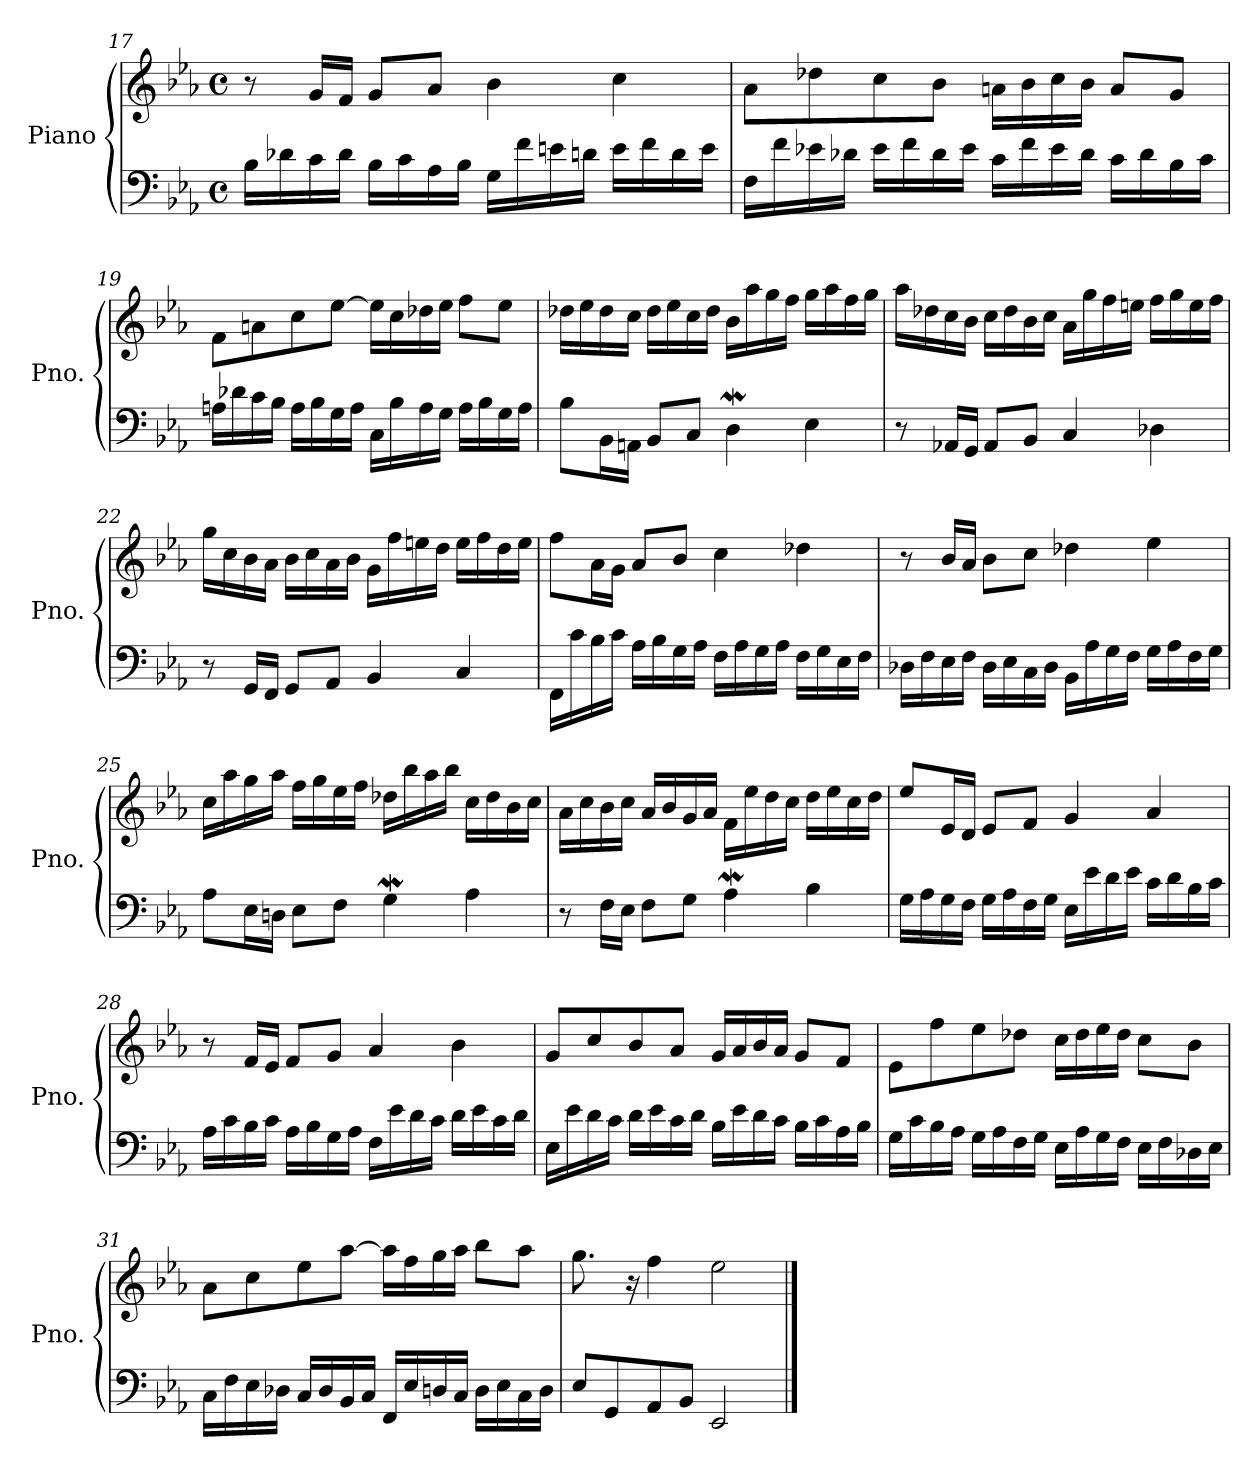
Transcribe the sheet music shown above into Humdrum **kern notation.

**kern	**kern
*part1	*part1
*staff2	*staff1
*I"Piano	*
*I'Pno.	*
*clefF4	*clefG2
*k[b-e-a-]	*k[b-e-a-]
*M4/4	*M4/4
*met(c)	*met(c)
=17	=17
16B-\LL	8r
16d-X\	.
16c\	16g/LL
16d-\JJ	16f/JJ
16B-\LL	8g/L
16c\	.
16A-\	8a-/J
16B-\JJ	.
16G\LL	4b-\
16f\	.
16en\	.
16dn\JJ	.
16e\LL	4cc\
16f\	.
16d\	.
16e\JJ	.
=18	=18
16F\LL	8a-\L
16f\	.
16e-X\	8dd-X\
16d-X\JJ	.
16e-\LL	8cc\
16f\	.
16d-\	8b-\J
16e-\JJ	.
16c\LL	16an\LL
16f\	16b-\
16e-\	16cc\
16d-\JJ	16b-\JJ
16c\LL	8a/L
16d-\	.
16B-\	8g/J
16c\JJ	.
!!LO:LB:g=z
=19	=19
16An\LL	8f\L
16d-X\	.
16c\	8an\
16B-\JJ	.
16A\LL	8cc\
16B-\	.
16G\	[8ee-\J
16A\JJ	.
16C\LL	16ee-\LL]
16B-\	16cc\
16A\	16dd-X\
16G\JJ	16ee-\JJ
16A\LL	8ff\L
16B-\	.
16G\	8ee-\J
16A\JJ	.
!!LO:LB:g=z
=20	=20
8B-\L	16dd-X\LL
.	16ee-\
16BB-\L	16dd-\
16AAn\JJ	16cc\JJ
8BB-/L	16dd-\LL
.	16ee-\
8C/J	16cc\
.	16dd-\JJ
4DW\	16b-\LL
.	16aa-\
.	16gg\
.	16ff\JJ
4E-\	16gg\LL
.	16aa-\
.	16ff\
.	16gg\JJ
=21	=21
8r	16aa-\LL
.	16dd-X\
16AA-X/LL	16cc\
16GG/JJ	16b-\JJ
8AA-/L	16cc\LL
.	16dd-\
8BB-/J	16b-\
.	16cc\JJ
4C/	16a-\LL
.	16gg\
.	16ff\
.	16een\JJ
4D-X\	16ff\LL
.	16gg\
.	16ee\
.	16ff\JJ
=22	=22
8r	16gg\LL
.	16cc\
16GG/LL	16b-\
16FF/JJ	16a-\JJ
8GG/L	16b-\LL
.	16cc\
8AA-/J	16a-\
.	16b-\JJ
4BB-/	16g\LL
.	16ff\
.	16een\
.	16dd\JJ
4C/	16ee\LL
.	16ff\
.	16dd\
.	16ee\JJ
=23	=23
16FF\LL	8ff\L
16c\	.
16B-\	16a-\L
16c\JJ	16g\JJ
16A-\LL	8a-/L
16B-\	.
16G\	8b-/J
16A-\JJ	.
16F\LL	4cc\
16A-\	.
16G\	.
16A-\JJ	.
16F\LL	4dd-X\
16G\	.
16E-\	.
16F\JJ	.
!!LO:PB:g=z
=24	=24
16D-X\LL	8r
16F\	.
16E-\	16b-/LL
16F\JJ	16a-/JJ
16D-\LL	8b-\L
16E-\	.
16C\	8cc\J
16D-\JJ	.
16BB-\LL	4dd-X\
16A-\	.
16G\	.
16F\JJ	.
16G\LL	4ee-\
16A-\	.
16F\	.
16G\JJ	.
=25	=25
8A-\L	16cc\LL
.	16aa-\
16E-\L	16gg\
16Dn\JJ	16aa-\JJ
8E-\L	16ff\LL
.	16gg\
8F\J	16ee-\
.	16ff\JJ
4GW\	16dd-X\LL
.	16bb-\
.	16aa-\
.	16bb-\JJ
4A-\	16cc\LL
.	16dd-\
.	16b-\
.	16cc\JJ
=26	=26
8r	16a-\LL
.	16cc\
16F\LL	16b-\
16E-\JJ	16cc\JJ
8F\L	16a-/LL
.	16b-/
8G\J	16g/
.	16a-/JJ
4A-w\	16f\LL
.	16ee-\
.	16dd\
.	16cc\JJ
4B-\	16dd\LL
.	16ee-\
.	16cc\
.	16dd\JJ
!!LO:LB:g=z
=27	=27
16G\LL	8ee-/L
16A-\	.
16G\	16e-/L
16F\JJ	16d/JJ
16G\LL	8e-/L
16A-\	.
16F\	8f/J
16G\JJ	.
16E-\LL	4g/
16e-\	.
16d\	.
16e-\JJ	.
16c\LL	4a-/
16d\	.
16B-\	.
16c\JJ	.
=28	=28
16A-\LL	8r
16c\	.
16B-\	16f/LL
16c\JJ	16e-/JJ
16A-\LL	8f/L
16B-\	.
16G\	8g/J
16A-\JJ	.
16F\LL	4a-/
16e-\	.
16d\	.
16c\JJ	.
16d\LL	4b-\
16e-\	.
16c\	.
16d\JJ	.
=29	=29
16E-\LL	8g/L
16e-\	.
16d\	8cc/
16c\JJ	.
16d\LL	8b-/
16e-\	.
16c\	8a-/J
16d\JJ	.
16B-\LL	16g/LL
16e-\	16a-/
16d\	16b-/
16c\JJ	16a-/JJ
16B-\LL	8g/L
16c\	.
16A-\	8f/J
16B-\JJ	.
!!LO:LB:g=z
=30	=30
16G\LL	8e-\L
16c\	.
16B-\	8ff\
16A-\JJ	.
16G\LL	8ee-\
16A-\	.
16F\	8dd-X\J
16G\JJ	.
16E-\LL	16cc\LL
16A-\	16dd-\
16G\	16ee-\
16F\JJ	16dd-\JJ
16E-\LL	8cc\L
16F\	.
16D-X\	8b-\J
16E-\JJ	.
=31	=31
16C\LL	8a-\L
16F\	.
16E-\	8cc\
16D-X\JJ	.
16C/LL	8ee-\
16D-/	.
16BB-/	[8aa-\J
16C/JJ	.
16FF/LL	16aa-\LL]
16E-/	16ff\
16Dn/	16gg\
16C/JJ	16aa-\JJ
16D\LL	8bb-\L
16E-\	.
16C\	8aa-\J
16D\JJ	.
=32	=32
8E-/L	8.gg\
8GG/	.
.	16r
8AA-/	4ff\
8BB-/J	.
2EE-/	2ee-\
==	==
*-	*-
